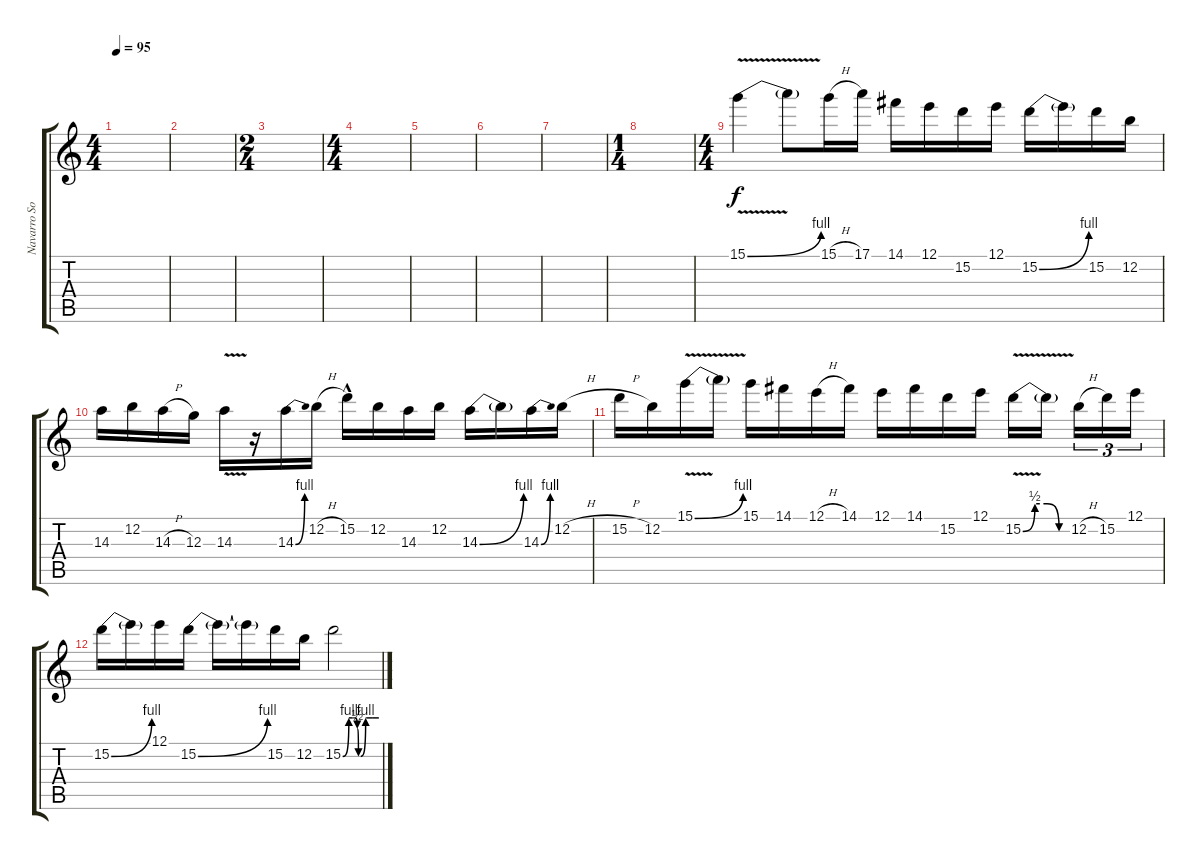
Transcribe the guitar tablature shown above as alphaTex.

\track ("Navarro Solo " "Navarro So") {instrument distortionguitar}
\staff {score tabs}
\tuning (E4 B3 G3 D3 A2 E2) {hide}
\ts (4 4)
\tempo 95
\clef g2
\ks c
|
|
\ts (2 4)
|
\ts (4 4)
|
|
|
|
\ts (1 4)
|
\ts (4 4)
15.1{be (bend 0 0 60 4) v}.4 15.1{t}.8 15.1{h}.16 17.1.16 14.1.16 12.1.16 15.2.16 12.1.16 15.2{be (bend 0 0 60 4)}.16 15.2{t}.16 15.2.16 12.2.16 |
14.3.16 12.2.16 14.3{h}.16 12.3.16 14.3{v}.16 r.16 14.3{be (bend 0 0 60 4)}.16 12.2{h}.16 15.2{hac}.16 12.2.16 14.3.16 12.2.16 14.3{be (bend 0 0 60 4)}.16 14.3{t}.16 14.3{be (bend 0 0 60 4)}.16 12.2{h}.16 |
15.2{h}.16 12.2.16 15.1{be (bend 0 0 60 4) v}.16 15.1{t}.16 15.1.16 14.1.16 12.1{h}.16 14.1.16 12.1.16 14.1.16 15.2.16 12.1.16 15.2{be (custom 0 0 15 2 30 2 45 0 60 0) v}.16 15.2{t}.16 12.2{h}.16{tu (3 2)} 15.2.16{tu (3 2)} 12.1.16{tu (3 2)} |
15.2{be (bend 0 0 60 4)}.16 15.2{t}.16 12.1.16 15.2{be (bend 0 0 60 4)}.16 15.2{t}.16 15.2{t}.16 15.2.16 12.2.16 15.2{be (custom 0 0 10 4 16 4 18 4 20 4 24 2 26 0 30 0 38 4 40 4 50 4 60 4)}.2
